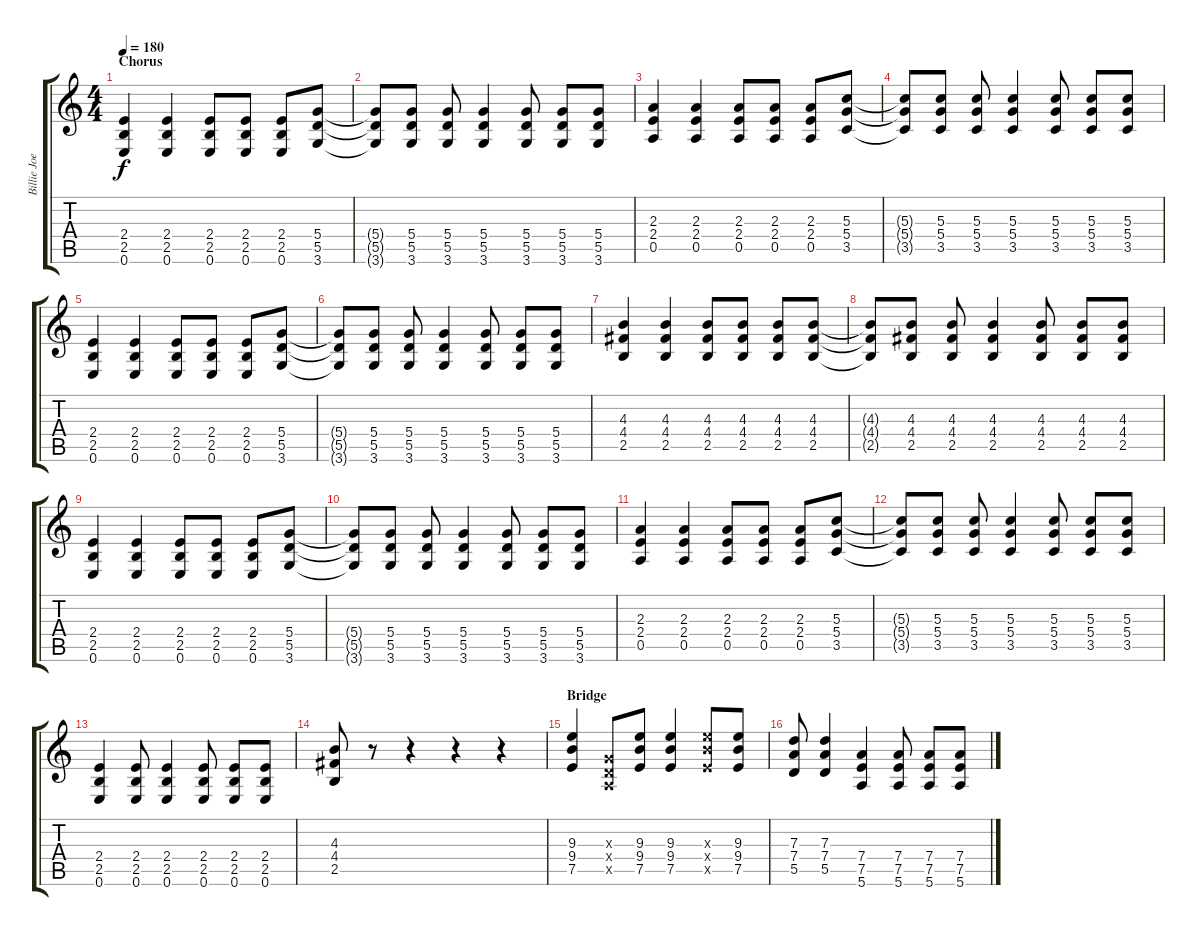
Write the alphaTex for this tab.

\track ("Billie Joe Armstrong" "Billie Joe") {instrument distortionguitar}
\staff {score tabs}
\tuning (E4 B3 G3 D3 A2 E2) {hide}
\ts (4 4)
\section ("" "Chorus")
\tempo 180
\clef g2
\ks c
(2.4 2.5 0.6).4{dy f} (2.4 2.5 0.6).4 (2.4 2.5 0.6).8 (2.4 2.5 0.6).8 (2.4 2.5 0.6).8 (5.4 5.5 3.6).8 |
(5.4{t} 5.5{t} 3.6{t}).8 (5.4 5.5 3.6).8 (5.4 5.5 3.6).8 (5.4 5.5 3.6).4 (5.4 5.5 3.6).8 (5.4 5.5 3.6).8 (5.4 5.5 3.6).8 |
(2.3 2.4 0.5).4 (2.3 2.4 0.5).4 (2.3 2.4 0.5).8 (2.3 2.4 0.5).8 (2.3 2.4 0.5).8 (5.3 5.4 3.5).8 |
(5.3{t} 5.4{t} 3.5{t}).8 (5.3 5.4 3.5).8 (5.3 5.4 3.5).8 (5.3 5.4 3.5).4 (5.3 5.4 3.5).8 (5.3 5.4 3.5).8 (5.3 5.4 3.5).8 |
(2.4 2.5 0.6).4 (2.4 2.5 0.6).4 (2.4 2.5 0.6).8 (2.4 2.5 0.6).8 (2.4 2.5 0.6).8 (5.4 5.5 3.6).8 |
(5.4{t} 5.5{t} 3.6{t}).8 (5.4 5.5 3.6).8 (5.4 5.5 3.6).8 (5.4 5.5 3.6).4 (5.4 5.5 3.6).8 (5.4 5.5 3.6).8 (5.4 5.5 3.6).8 |
(4.3 4.4 2.5).4 (4.3 4.4 2.5).4 (4.3 4.4 2.5).8 (4.3 4.4 2.5).8 (4.3 4.4 2.5).8 (4.3 4.4 2.5).8 |
(4.3{t} 4.4{t} 2.5{t}).8 (4.3 4.4 2.5).8 (4.3 4.4 2.5).8 (4.3 4.4 2.5).4 (4.3 4.4 2.5).8 (4.3 4.4 2.5).8 (4.3 4.4 2.5).8 |
(2.4 2.5 0.6).4 (2.4 2.5 0.6).4 (2.4 2.5 0.6).8 (2.4 2.5 0.6).8 (2.4 2.5 0.6).8 (5.4 5.5 3.6).8 |
(5.4{t} 5.5{t} 3.6{t}).8 (5.4 5.5 3.6).8 (5.4 5.5 3.6).8 (5.4 5.5 3.6).4 (5.4 5.5 3.6).8 (5.4 5.5 3.6).8 (5.4 5.5 3.6).8 |
(2.3 2.4 0.5).4 (2.3 2.4 0.5).4 (2.3 2.4 0.5).8 (2.3 2.4 0.5).8 (2.3 2.4 0.5).8 (5.3 5.4 3.5).8 |
(5.3{t} 5.4{t} 3.5{t}).8 (5.3 5.4 3.5).8 (5.3 5.4 3.5).8 (5.3 5.4 3.5).4 (5.3 5.4 3.5).8 (5.3 5.4 3.5).8 (5.3 5.4 3.5).8 |
(2.4 2.5 0.6).4 (2.4 2.5 0.6).8 (2.4 2.5 0.6).4 (2.4 2.5 0.6).8 (2.4 2.5 0.6).8 (2.4 2.5 0.6).8 |
(4.3 4.4 2.5).8 r.8 r.4 r.4 r.4 |
\section ("" "Bridge")
(9.3 9.4 7.5).4 (0.3{x} 0.4{x} 0.5{x}).8 (9.3 9.4 7.5).8 (9.3 9.4 7.5).4 (9.3{x} 9.4{x} 7.5{x}).8 (9.3 9.4 7.5).8 |
(7.3 7.4 5.5).8 (7.3 7.4 5.5).4 (7.4 7.5 5.6).4 (7.4 7.5 5.6).8 (7.4 7.5 5.6).8 (7.4 7.5 5.6).8
